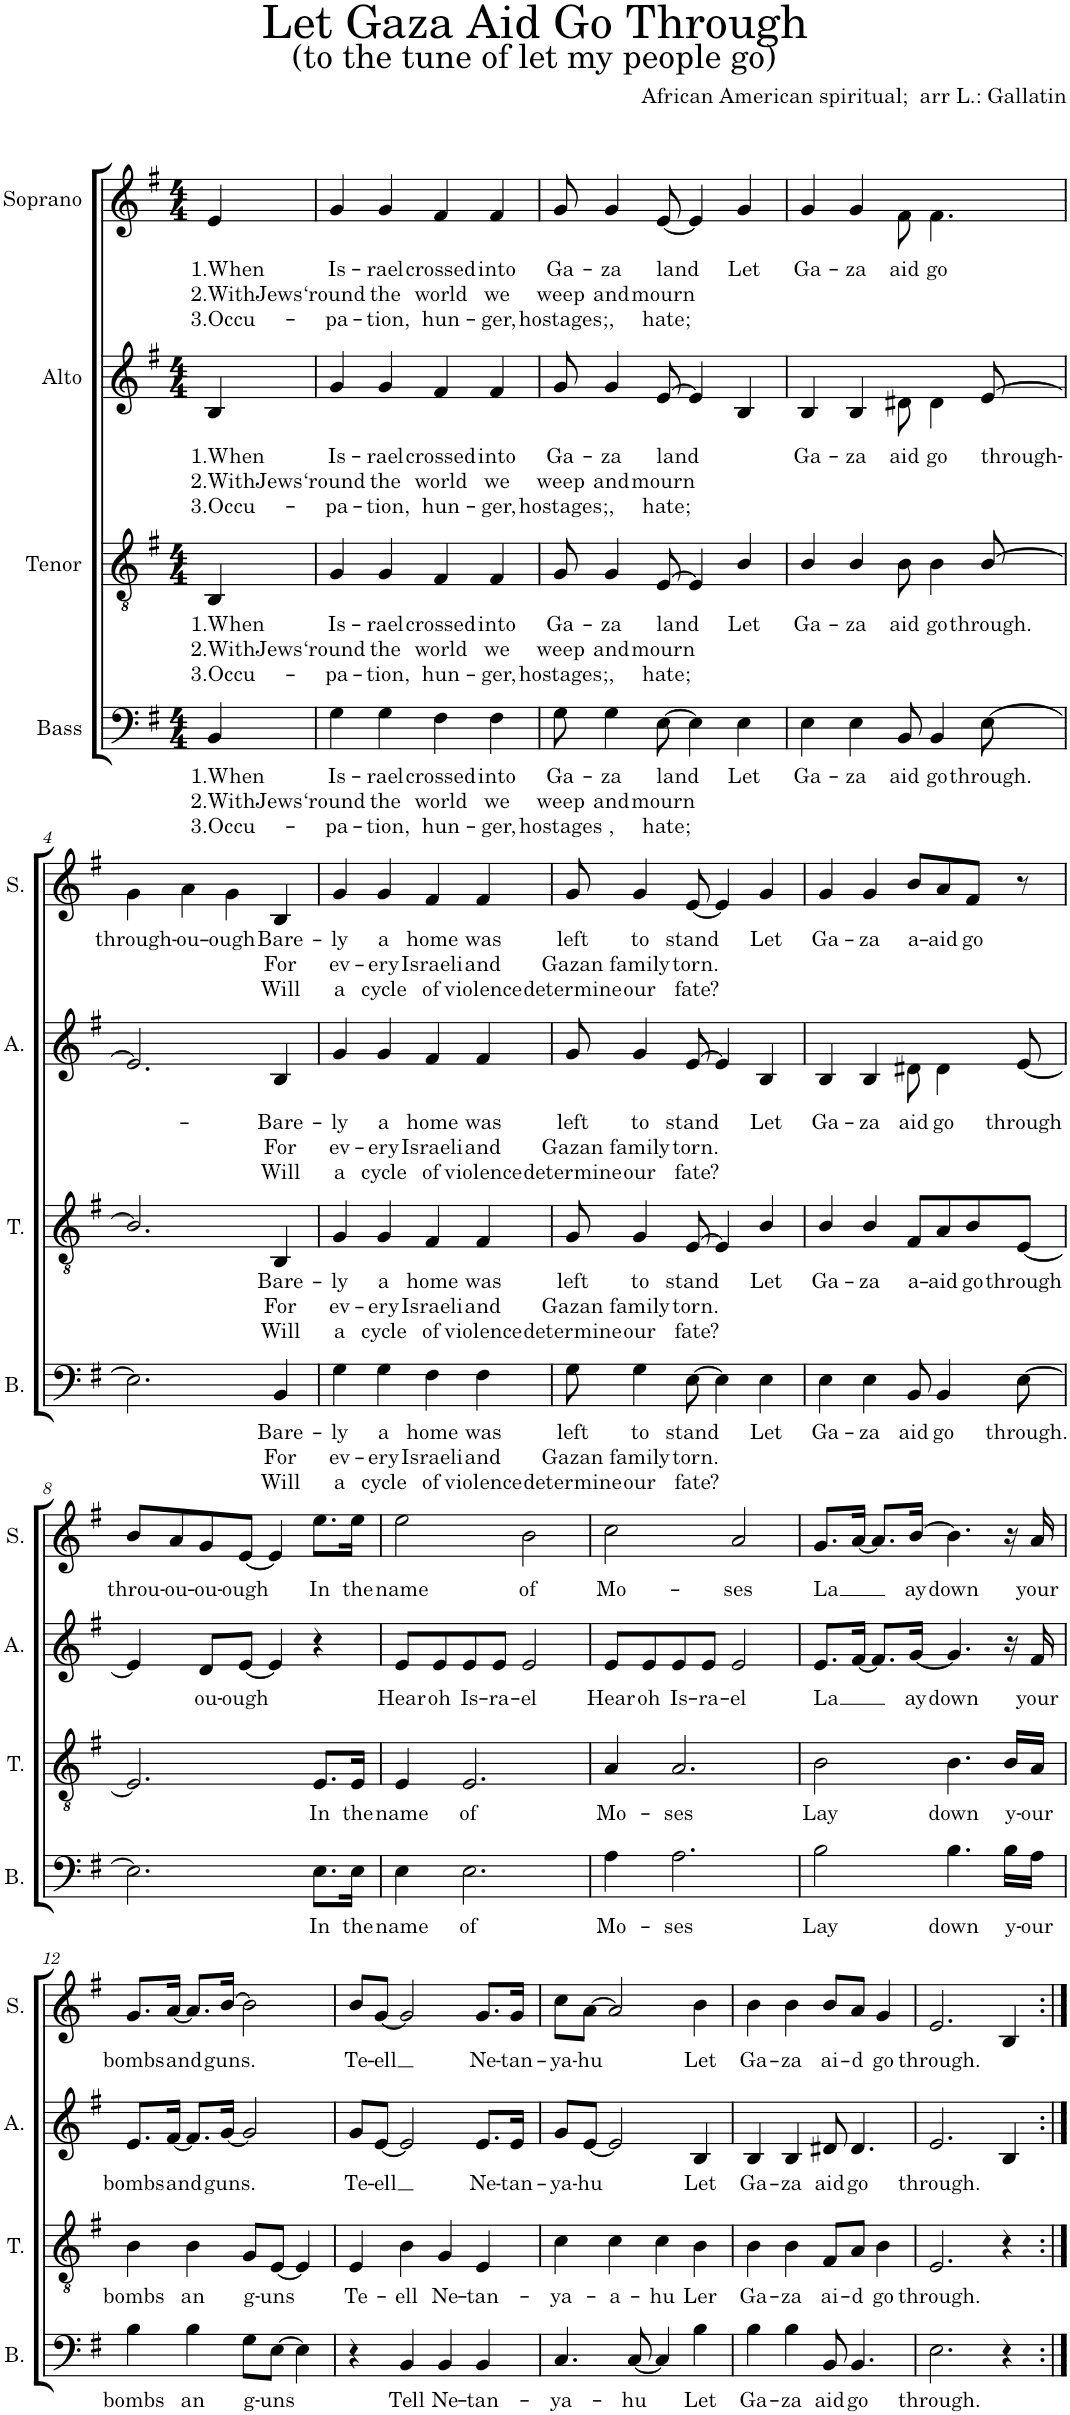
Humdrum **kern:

**kern	**text	**text	**text	**kern	**text	**text	**text	**kern	**text	**text	**text	**kern	**text	**text	**text
*part4	*part4	*part4	*part4	*part3	*part3	*part3	*part3	*part2	*part2	*part2	*part2	*part1	*part1	*part1	*part1
*staff4	*staff4	*staff4	*staff4	*staff3	*staff3	*staff3	*staff3	*staff2	*staff2	*staff2	*staff2	*staff1	*staff1	*staff1	*staff1
*I"Bass	*	*	*	*I"Tenor	*	*	*	*I"Alto	*	*	*	*I"Soprano	*	*	*
*I'B.	*	*	*	*I'T.	*	*	*	*I'A.	*	*	*	*I'S.	*	*	*
*clefF4	*	*	*	*clefGv2	*	*	*	*clefG2	*	*	*	*clefG2	*	*	*
*k[f#]	*	*	*	*k[f#]	*	*	*	*k[f#]	*	*	*	*k[f#]	*	*	*
*M4/4	*	*	*	*M4/4	*	*	*	*M4/4	*	*	*	*M4/4	*	*	*
=	=	=	=	=	=	=	=	=	=	=	=	=	=	=	=
!	!LO:LY:b	!LO:LY:b	!LO:LY:b	!	!LO:LY:b	!LO:LY:b	!LO:LY:b	!	!LO:LY:b	!LO:LY:b	!LO:LY:b	!	!LO:LY:b	!LO:LY:b	!LO:LY:b
4BB/	1.When	2.WithJews	3.Occu-	4BB/	1.When	2.WithJews	3.Occu-	4B/	1.When	2.WithJews	3.Occu-	4e/	1.When	2.WithJews	3.Occu-
=1	=1	=1	=1	=1	=1	=1	=1	=1	=1	=1	=1	=1	=1	=1	=1
!	!LO:LY:b	!LO:LY:b	!LO:LY:b	!	!LO:LY:b	!LO:LY:b	!LO:LY:b	!	!LO:LY:b	!LO:LY:b	!LO:LY:b	!	!LO:LY:b	!LO:LY:b	!LO:LY:b
4G\	Is-	‘round	-pa-	4G/	Is-	‘round	-pa-	4g/	Is-	‘round	-pa-	4g/	Is-	‘round	-pa-
!	!LO:LY:b	!LO:LY:b	!LO:LY:b	!	!LO:LY:b	!LO:LY:b	!LO:LY:b	!	!LO:LY:b	!LO:LY:b	!LO:LY:b	!	!LO:LY:b	!LO:LY:b	!LO:LY:b
4G\	-rael	the	-tion,	4G/	-rael	the	-tion,	4g/	-rael	the	-tion,	4g/	-rael	the	-tion,
!	!LO:LY:b	!LO:LY:b	!LO:LY:b	!	!LO:LY:b	!LO:LY:b	!LO:LY:b	!	!LO:LY:b	!LO:LY:b	!LO:LY:b	!	!LO:LY:b	!LO:LY:b	!LO:LY:b
4F#\	crossed	world	hun-	4F#/	crossed	world	hun-	4f#/	crossed	world	hun-	4f#/	crossed	world	hun-
!	!LO:LY:b	!LO:LY:b	!LO:LY:b	!	!LO:LY:b	!LO:LY:b	!LO:LY:b	!	!LO:LY:b	!LO:LY:b	!LO:LY:b	!	!LO:LY:b	!LO:LY:b	!LO:LY:b
4F#\	into	we	-ger,	4F#/	into	we	-ger,	4f#/	into	we	-ger,	4f#/	into	we	-ger,
=2	=2	=2	=2	=2	=2	=2	=2	=2	=2	=2	=2	=2	=2	=2	=2
!	!LO:LY:b	!LO:LY:b	!LO:LY:b	!	!LO:LY:b	!LO:LY:b	!LO:LY:b	!	!LO:LY:b	!LO:LY:b	!LO:LY:b	!	!LO:LY:b	!LO:LY:b	!LO:LY:b
8G\	Ga-	weep	hostages	8G/	Ga-	weep	hostages;	8g/	Ga-	weep	hostages;	8g/	Ga-	weep	hostages;
!	!LO:LY:b	!LO:LY:b	!LO:LY:b	!	!LO:LY:b	!LO:LY:b	!LO:LY:b	!	!LO:LY:b	!LO:LY:b	!LO:LY:b	!	!LO:LY:b	!LO:LY:b	!LO:LY:b
4G\	-za	and	,	4G/	-za	and	,	4g/	-za	and	,	4g/	-za	and	,
!	!LO:LY:b	!LO:LY:b	!LO:LY:b	!	!LO:LY:b	!LO:LY:b	!LO:LY:b	!	!LO:LY:b	!LO:LY:b	!LO:LY:b	!	!LO:LY:b	!LO:LY:b	!LO:LY:b
[>8E\	land	mourn	hate;	[>8E/	land	mourn	hate;	[>8e/	land	mourn	hate;	[8e/	land	mourn	hate;
4E\]	.	.	.	4E/]	.	.	.	4e/]	.	.	.	4e/]	.	.	.
!	!LO:LY:b	!	!	!	!LO:LY:b	!	!	!	!	!	!	!	!LO:LY:b	!	!
4E\	Let	.	.	4B/	Let	.	.	4B/	.	.	.	4g/	Let	.	.
=3	=3	=3	=3	=3	=3	=3	=3	=3	=3	=3	=3	=3	=3	=3	=3
!	!LO:LY:b	!	!	!	!LO:LY:b	!	!	!	!LO:LY:b	!	!	!	!LO:LY:b	!	!
4E\	Ga-	.	.	4B/	Ga-	.	.	4B/	Ga-	.	.	4g/	Ga-	.	.
!	!LO:LY:b	!	!	!	!LO:LY:b	!	!	!	!LO:LY:b	!	!	!	!LO:LY:b	!	!
4E\	-za	.	.	4B/	-za	.	.	4B/	-za	.	.	4g/	-za	.	.
!	!LO:LY:b	!	!	!	!LO:LY:b	!	!	!	!LO:LY:b	!	!	!	!LO:LY:b	!	!
8BB/	aid	.	.	8B\	aid	.	.	8d#X\	aid	.	.	8f#\	aid	.	.
!	!LO:LY:b	!	!	!	!LO:LY:b	!	!	!	!LO:LY:b	!	!	!	!LO:LY:b	!	!
4BB/	go	.	.	4B\	go	.	.	4d#X\	go	.	.	4.f#\	go	.	.
!	!LO:LY:b	!	!	!	!LO:LY:b	!	!	!	!LO:LY:b	!	!	!	!	!	!
[>8E\	through.	.	.	[>8B/	through.	.	.	[>8e/	through-	.	.	.	.	.	.
!!LO:LB:g=z
=4	=4	=4	=4	=4	=4	=4	=4	=4	=4	=4	=4	=4	=4	=4	=4
!	!	!	!	!	!	!	!	!	!	!	!	!	!LO:LY:b	!	!
2.E\]	.	.	.	2.B/]	.	.	.	2.e/]	.	.	.	4g\	through-	.	.
!	!	!	!	!	!	!	!	!	!	!	!	!	!LO:LY:b	!	!
.	.	.	.	.	.	.	.	.	.	.	.	4a\	-ou-	.	.
!	!	!	!	!	!	!	!	!	!	!	!	!	!LO:LY:b	!	!
.	.	.	.	.	.	.	.	.	.	.	.	4g\	-ough	.	.
!	!LO:LY:b	!LO:LY:b	!LO:LY:b	!	!LO:LY:b	!LO:LY:b	!LO:LY:b	!	!LO:LY:b	!LO:LY:b	!LO:LY:b	!	!LO:LY:b	!LO:LY:b	!LO:LY:b
4BB/	Bare-	For	Will	4BB/	Bare-	For	Will	4B/	Bare-	For	Will	4B/	Bare-	For	Will
=5	=5	=5	=5	=5	=5	=5	=5	=5	=5	=5	=5	=5	=5	=5	=5
!	!LO:LY:b	!LO:LY:b	!LO:LY:b	!	!LO:LY:b	!LO:LY:b	!LO:LY:b	!	!LO:LY:b	!LO:LY:b	!LO:LY:b	!	!LO:LY:b	!LO:LY:b	!LO:LY:b
4G\	-ly	ev-	a	4G/	-ly	ev-	a	4g/	-ly	ev-	a	4g/	-ly	ev-	a
!	!LO:LY:b	!LO:LY:b	!LO:LY:b	!	!LO:LY:b	!LO:LY:b	!LO:LY:b	!	!LO:LY:b	!LO:LY:b	!LO:LY:b	!	!LO:LY:b	!LO:LY:b	!LO:LY:b
4G\	a	-ery	cycle	4G/	a	-ery	cycle	4g/	a	-ery	cycle	4g/	a	-ery	cycle
!	!LO:LY:b	!LO:LY:b	!LO:LY:b	!	!LO:LY:b	!LO:LY:b	!LO:LY:b	!	!LO:LY:b	!LO:LY:b	!LO:LY:b	!	!LO:LY:b	!LO:LY:b	!LO:LY:b
4F#\	home	Israeli	of	4F#/	home	Israeli	of	4f#/	home	Israeli	of	4f#/	home	Israeli	of
!	!LO:LY:b	!LO:LY:b	!LO:LY:b	!	!LO:LY:b	!LO:LY:b	!LO:LY:b	!	!LO:LY:b	!LO:LY:b	!LO:LY:b	!	!LO:LY:b	!LO:LY:b	!LO:LY:b
4F#\	was	and	violence	4F#/	was	and	violence	4f#/	was	and	violence	4f#/	was	and	violence
=6	=6	=6	=6	=6	=6	=6	=6	=6	=6	=6	=6	=6	=6	=6	=6
!	!LO:LY:b	!LO:LY:b	!LO:LY:b	!	!LO:LY:b	!LO:LY:b	!LO:LY:b	!	!LO:LY:b	!LO:LY:b	!LO:LY:b	!	!LO:LY:b	!LO:LY:b	!LO:LY:b
8G\	left	Gazan	determine	8G/	left	Gazan	determine	8g/	left	Gazan	determine	8g/	left	Gazan	determine
!	!LO:LY:b	!LO:LY:b	!LO:LY:b	!	!LO:LY:b	!LO:LY:b	!LO:LY:b	!	!LO:LY:b	!LO:LY:b	!LO:LY:b	!	!LO:LY:b	!LO:LY:b	!LO:LY:b
4G\	to	family	our	4G/	to	family	our	4g/	to	family	our	4g/	to	family	our
!	!LO:LY:b	!LO:LY:b	!LO:LY:b	!	!LO:LY:b	!LO:LY:b	!LO:LY:b	!	!LO:LY:b	!LO:LY:b	!LO:LY:b	!	!LO:LY:b	!LO:LY:b	!LO:LY:b
[>8E\	stand	torn.	fate?	[>8E/	stand	torn.	fate?	[>8e/	stand	torn.	fate?	[8e/	stand	torn.	fate?
4E\]	.	.	.	4E/]	.	.	.	4e/]	.	.	.	4e/]	.	.	.
!	!LO:LY:b	!	!	!	!LO:LY:b	!	!	!	!LO:LY:b	!	!	!	!LO:LY:b	!	!
4E\	Let	.	.	4B/	Let	.	.	4B/	Let	.	.	4g/	Let	.	.
=7	=7	=7	=7	=7	=7	=7	=7	=7	=7	=7	=7	=7	=7	=7	=7
!	!LO:LY:b	!	!	!	!LO:LY:b	!	!	!	!LO:LY:b	!	!	!	!LO:LY:b	!	!
4E\	Ga-	.	.	4B/	Ga-	.	.	4B/	Ga-	.	.	4g/	Ga-	.	.
!	!LO:LY:b	!	!	!	!LO:LY:b	!	!	!	!LO:LY:b	!	!	!	!LO:LY:b	!	!
4E\	-za	.	.	4B/	-za	.	.	4B/	-za	.	.	4g/	-za	.	.
!	!LO:LY:b	!	!	!	!LO:LY:b	!	!	!	!LO:LY:b	!	!	!	!LO:LY:b	!	!
8BB/	aid	.	.	8F#/L	a-	.	.	8d#X\	aid	.	.	8b/L	a-	.	.
!	!LO:LY:b	!	!	!	!LO:LY:b	!	!	!	!LO:LY:b	!	!	!	!LO:LY:b	!	!
4BB/	go	.	.	8A/	-aid	.	.	4d#X\	go	.	.	8a/	-aid	.	.
!	!	!	!	!	!LO:LY:b	!	!	!	!	!	!	!	!LO:LY:b	!	!
.	.	.	.	8B/	go	.	.	.	.	.	.	8f#/J	go	.	.
!	!LO:LY:b	!	!	!	!LO:LY:b	!	!	!	!LO:LY:b	!	!	!	!	!	!
[8E\	through.	.	.	[8E/J	through	.	.	[8e/	through	.	.	8r	.	.	.
!!LO:LB:g=z
=8	=8	=8	=8	=8	=8	=8	=8	=8	=8	=8	=8	=8	=8	=8	=8
!	!	!	!	!	!	!	!	!	!	!	!	!	!LO:LY:b	!	!
2.E\]	.	.	.	2.E/]	.	.	.	4e/]	.	.	.	8b/L	throu-	.	.
!	!	!	!	!	!	!	!	!	!	!	!	!	!LO:LY:b	!	!
.	.	.	.	.	.	.	.	.	.	.	.	8a/	-ou-	.	.
!	!	!	!	!	!	!	!	!	!LO:LY:b	!	!	!	!LO:LY:b	!	!
.	.	.	.	.	.	.	.	8d/L	ou-	.	.	8g/	-ou-	.	.
!	!	!	!	!	!	!	!	!	!LO:LY:b	!	!	!	!LO:LY:b	!	!
.	.	.	.	.	.	.	.	[8e/J	-ough	.	.	[8e/J	-ough	.	.
.	.	.	.	.	.	.	.	4e/]	.	.	.	4e/]	.	.	.
!	!LO:LY:b	!	!	!	!LO:LY:b	!	!	!	!	!	!	!	!LO:LY:b	!	!
8.E\L	In	.	.	8.E/L	In	.	.	4r	.	.	.	8.ee\L	In	.	.
!	!LO:LY:b	!	!	!	!LO:LY:b	!	!	!	!	!	!	!	!LO:LY:b	!	!
16E\Jk	the	.	.	16E/Jk	the	.	.	.	.	.	.	16ee\Jk	the	.	.
=9	=9	=9	=9	=9	=9	=9	=9	=9	=9	=9	=9	=9	=9	=9	=9
!	!LO:LY:b	!	!	!	!LO:LY:b	!	!	!	!LO:LY:b	!	!	!	!LO:LY:b	!	!
4E\	name	.	.	4E/	name	.	.	8e/L	Hear	.	.	2ee\	name	.	.
!	!	!	!	!	!	!	!	!	!LO:LY:b	!	!	!	!	!	!
.	.	.	.	.	.	.	.	8e/	oh	.	.	.	.	.	.
!	!LO:LY:b	!	!	!	!LO:LY:b	!	!	!	!LO:LY:b	!	!	!	!	!	!
2.E\	of	.	.	2.E/	of	.	.	8e/	Is-	.	.	.	.	.	.
!	!	!	!	!	!	!	!	!	!LO:LY:b	!	!	!	!	!	!
.	.	.	.	.	.	.	.	8e/J	-ra-	.	.	.	.	.	.
!	!	!	!	!	!	!	!	!	!LO:LY:b	!	!	!	!LO:LY:b	!	!
.	.	.	.	.	.	.	.	2e/	-el	.	.	2b\	of	.	.
=10	=10	=10	=10	=10	=10	=10	=10	=10	=10	=10	=10	=10	=10	=10	=10
!	!LO:LY:b	!	!	!	!LO:LY:b	!	!	!	!LO:LY:b	!	!	!	!LO:LY:b	!	!
4A\	Mo-	.	.	4A/	Mo-	.	.	8e/L	Hear	.	.	2cc\	Mo-	.	.
!	!	!	!	!	!	!	!	!	!LO:LY:b	!	!	!	!	!	!
.	.	.	.	.	.	.	.	8e/	oh	.	.	.	.	.	.
!	!LO:LY:b	!	!	!	!LO:LY:b	!	!	!	!LO:LY:b	!	!	!	!	!	!
2.A\	-ses	.	.	2.A/	-ses	.	.	8e/	Is-	.	.	.	.	.	.
!	!	!	!	!	!	!	!	!	!LO:LY:b	!	!	!	!	!	!
.	.	.	.	.	.	.	.	8e/J	-ra-	.	.	.	.	.	.
!	!	!	!	!	!	!	!	!	!LO:LY:b	!	!	!	!LO:LY:b	!	!
.	.	.	.	.	.	.	.	2e/	-el	.	.	2a/	-ses	.	.
=11	=11	=11	=11	=11	=11	=11	=11	=11	=11	=11	=11	=11	=11	=11	=11
!	!LO:LY:b	!	!	!	!LO:LY:b	!	!	!	!LO:LY:b	!	!	!	!LO:LY:b	!	!
2B\	Lay	.	.	2B\	Lay	.	.	8.e/L	La	.	.	8.g/L	La	.	.
.	.	.	.	.	.	.	.	[16f#/Jk	.	.	.	[16a/Jk	.	.	.
.	.	.	.	.	.	.	.	8.f#/L]	.	.	.	8.a/L]	.	.	.
!	!	!	!	!	!	!	!	!	!LO:LY:b	!	!	!	!LO:LY:b	!	!
.	.	.	.	.	.	.	.	[16g/Jk	ay	.	.	[16b/Jk	ay	.	.
!	!LO:LY:b	!	!	!	!LO:LY:b	!	!	!	!LO:LY:b	!	!	!	!LO:LY:b	!	!
4.B\	down	.	.	4.B\	down	.	.	4.g/]	down	.	.	4.b\]	down	.	.
!	!LO:LY:b	!	!	!	!LO:LY:b	!	!	!	!	!	!	!	!	!	!
16B\LL	y-	.	.	16B/LL	y-	.	.	16r	.	.	.	16r	.	.	.
!	!LO:LY:b	!	!	!	!LO:LY:b	!	!	!	!LO:LY:b	!	!	!	!LO:LY:b	!	!
16A\JJ	-our	.	.	16A/JJ	-our	.	.	16f#/	your	.	.	16a/	your	.	.
!!LO:LB:g=z
=12	=12	=12	=12	=12	=12	=12	=12	=12	=12	=12	=12	=12	=12	=12	=12
!	!LO:LY:b	!	!	!	!LO:LY:b	!	!	!	!LO:LY:b	!	!	!	!LO:LY:b	!	!
4B\	bombs	.	.	4B\	bombs	.	.	8.e/L	bombs	.	.	8.g/L	bombs	.	.
!	!	!	!	!	!	!	!	!	!LO:LY:b	!	!	!	!LO:LY:b	!	!
.	.	.	.	.	.	.	.	[16f#/Jk	and	.	.	[16a/Jk	and	.	.
!	!LO:LY:b	!	!	!	!LO:LY:b	!	!	!	!	!	!	!	!	!	!
4B\	an	.	.	4B\	an	.	.	8.f#/L]	.	.	.	8.a/L]	.	.	.
!	!	!	!	!	!	!	!	!	!LO:LY:b	!	!	!	!LO:LY:b	!	!
.	.	.	.	.	.	.	.	[16g/Jk	guns.	.	.	[16b/Jk	guns.	.	.
!	!LO:LY:b	!	!	!	!LO:LY:b	!	!	!	!	!	!	!	!	!	!
8G\L	g-	.	.	8G/L	g-	.	.	2g/]	.	.	.	2b\]	.	.	.
!	!LO:LY:b	!	!	!	!LO:LY:b	!	!	!	!	!	!	!	!	!	!
[8E\J	-uns	.	.	[8E/J	-uns	.	.	.	.	.	.	.	.	.	.
4E\]	.	.	.	4E/]	.	.	.	.	.	.	.	.	.	.	.
=13	=13	=13	=13	=13	=13	=13	=13	=13	=13	=13	=13	=13	=13	=13	=13
!	!	!	!	!	!LO:LY:b	!	!	!	!LO:LY:b	!	!	!	!LO:LY:b	!	!
4r	.	.	.	4E/	Te-	.	.	8g/L	Te-	.	.	8b/L	Te-	.	.
!	!	!	!	!	!	!	!	!	!LO:LY:b	!	!	!	!LO:LY:b	!	!
.	.	.	.	.	.	.	.	[8e/J	-ell	.	.	[8g/J	-ell	.	.
!	!LO:LY:b	!	!	!	!LO:LY:b	!	!	!	!	!	!	!	!	!	!
4BB/	Tell	.	.	4B\	-ell	.	.	2e/]	.	.	.	2g/]	.	.	.
!	!LO:LY:b	!	!	!	!LO:LY:b	!	!	!	!	!	!	!	!	!	!
4BB/	Ne-	.	.	4G/	Ne-	.	.	.	.	.	.	.	.	.	.
!	!LO:LY:b	!	!	!	!LO:LY:b	!	!	!	!LO:LY:b	!	!	!	!LO:LY:b	!	!
4BB/	-tan-	.	.	4E/	-tan-	.	.	8.e/L	Ne-	.	.	8.g/L	Ne-	.	.
!	!	!	!	!	!	!	!	!	!LO:LY:b	!	!	!	!LO:LY:b	!	!
.	.	.	.	.	.	.	.	16e/Jk	-tan-	.	.	16g/Jk	-tan-	.	.
=14	=14	=14	=14	=14	=14	=14	=14	=14	=14	=14	=14	=14	=14	=14	=14
!	!LO:LY:b	!	!	!	!LO:LY:b	!	!	!	!LO:LY:b	!	!	!	!LO:LY:b	!	!
4.C/	-ya-	.	.	4c\	-ya-	.	.	8g/L	-ya-	.	.	8cc\L	-ya-	.	.
!	!	!	!	!	!	!	!	!	!LO:LY:b	!	!	!	!LO:LY:b	!	!
.	.	.	.	.	.	.	.	[8e/J	-hu	.	.	[8a\J	-hu	.	.
!	!	!	!	!	!LO:LY:b	!	!	!	!	!	!	!	!	!	!
.	.	.	.	4c\	a-	.	.	2e/]	.	.	.	2a/]	.	.	.
!	!LO:LY:b	!	!	!	!	!	!	!	!	!	!	!	!	!	!
[8C/	-hu	.	.	.	.	.	.	.	.	.	.	.	.	.	.
!	!	!	!	!	!LO:LY:b	!	!	!	!	!	!	!	!	!	!
4C/]	.	.	.	4c\	-hu	.	.	.	.	.	.	.	.	.	.
!	!LO:LY:b	!	!	!	!LO:LY:b	!	!	!	!LO:LY:b	!	!	!	!LO:LY:b	!	!
4B\	Let	.	.	4B\	Ler	.	.	4B/	Let	.	.	4b\	Let	.	.
=15	=15	=15	=15	=15	=15	=15	=15	=15	=15	=15	=15	=15	=15	=15	=15
!	!LO:LY:b	!	!	!	!LO:LY:b	!	!	!	!LO:LY:b	!	!	!	!LO:LY:b	!	!
4B\	Ga-	.	.	4B\	Ga-	.	.	4B/	Ga-	.	.	4b\	Ga-	.	.
!	!LO:LY:b	!	!	!	!LO:LY:b	!	!	!	!LO:LY:b	!	!	!	!LO:LY:b	!	!
4B\	-za	.	.	4B\	-za	.	.	4B/	-za	.	.	4b\	-za	.	.
!	!LO:LY:b	!	!	!	!LO:LY:b	!	!	!	!LO:LY:b	!	!	!	!LO:LY:b	!	!
8BB/	aid	.	.	8F#/L	ai-	.	.	8d#X/	aid	.	.	8b/L	ai-	.	.
!	!LO:LY:b	!	!	!	!LO:LY:b	!	!	!	!LO:LY:b	!	!	!	!LO:LY:b	!	!
4.BB/	go	.	.	8A/J	-d	.	.	4.d#/	go	.	.	8a/J	-d	.	.
!	!	!	!	!	!LO:LY:b	!	!	!	!	!	!	!	!LO:LY:b	!	!
.	.	.	.	4B\	go	.	.	.	.	.	.	4g/	go	.	.
=16	=16	=16	=16	=16	=16	=16	=16	=16	=16	=16	=16	=16	=16	=16	=16
!	!LO:LY:b	!	!	!	!LO:LY:b	!	!	!	!LO:LY:b	!	!	!	!LO:LY:b	!	!
2.E\	through.	.	.	2.E/	through.	.	.	2.e/	through.	.	.	2.e/	through.	.	.
4r	.	.	.	4r	.	.	.	4B/	.	.	.	4B/	.	.	.
=:|!	=:|!	=:|!	=:|!	=:|!	=:|!	=:|!	=:|!	=:|!	=:|!	=:|!	=:|!	=:|!	=:|!	=:|!	=:|!
*-	*-	*-	*-	*-	*-	*-	*-	*-	*-	*-	*-	*-	*-	*-	*-
